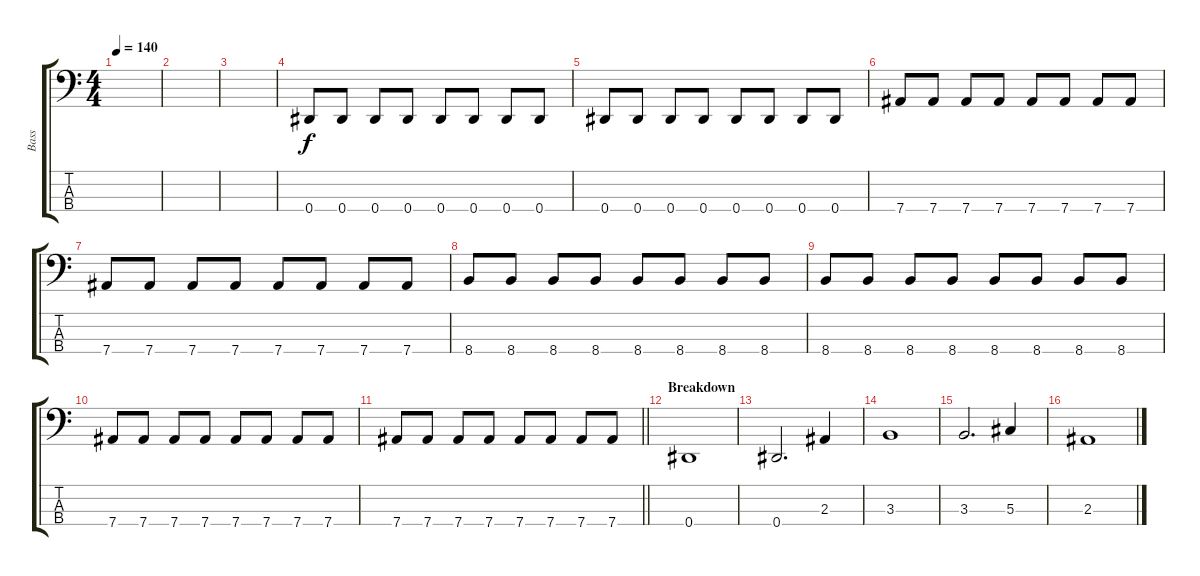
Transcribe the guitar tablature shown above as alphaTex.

\track ("Bass" "Bass") {instrument electricbassfinger}
\staff {score tabs}
\tuning (Gb2 Db2 Ab1 Eb1) {hide}
\ts (4 4)
\tempo 140
\clef f4
\ks c
|
|
|
0.4.8{volume 16} 0.4.8 0.4.8 0.4.8 0.4.8 0.4.8 0.4.8 0.4.8 |
0.4.8 0.4.8 0.4.8 0.4.8 0.4.8 0.4.8 0.4.8 0.4.8 |
7.4.8 7.4.8 7.4.8 7.4.8 7.4.8 7.4.8 7.4.8 7.4.8 |
7.4.8 7.4.8 7.4.8 7.4.8 7.4.8 7.4.8 7.4.8 7.4.8 |
8.4.8 8.4.8 8.4.8 8.4.8 8.4.8 8.4.8 8.4.8 8.4.8 |
8.4.8 8.4.8 8.4.8 8.4.8 8.4.8 8.4.8 8.4.8 8.4.8 |
7.4.8 7.4.8 7.4.8 7.4.8 7.4.8 7.4.8 7.4.8 7.4.8 |
\barLineRight lightlight
7.4.8 7.4.8 7.4.8 7.4.8 7.4.8 7.4.8 7.4.8 7.4.8 |
\section ("" "Breakdown")
0.4.1 |
0.4.2{d} 2.3.4 |
3.3.1 |
3.3.2{d} 5.3.4 |
2.3.1
